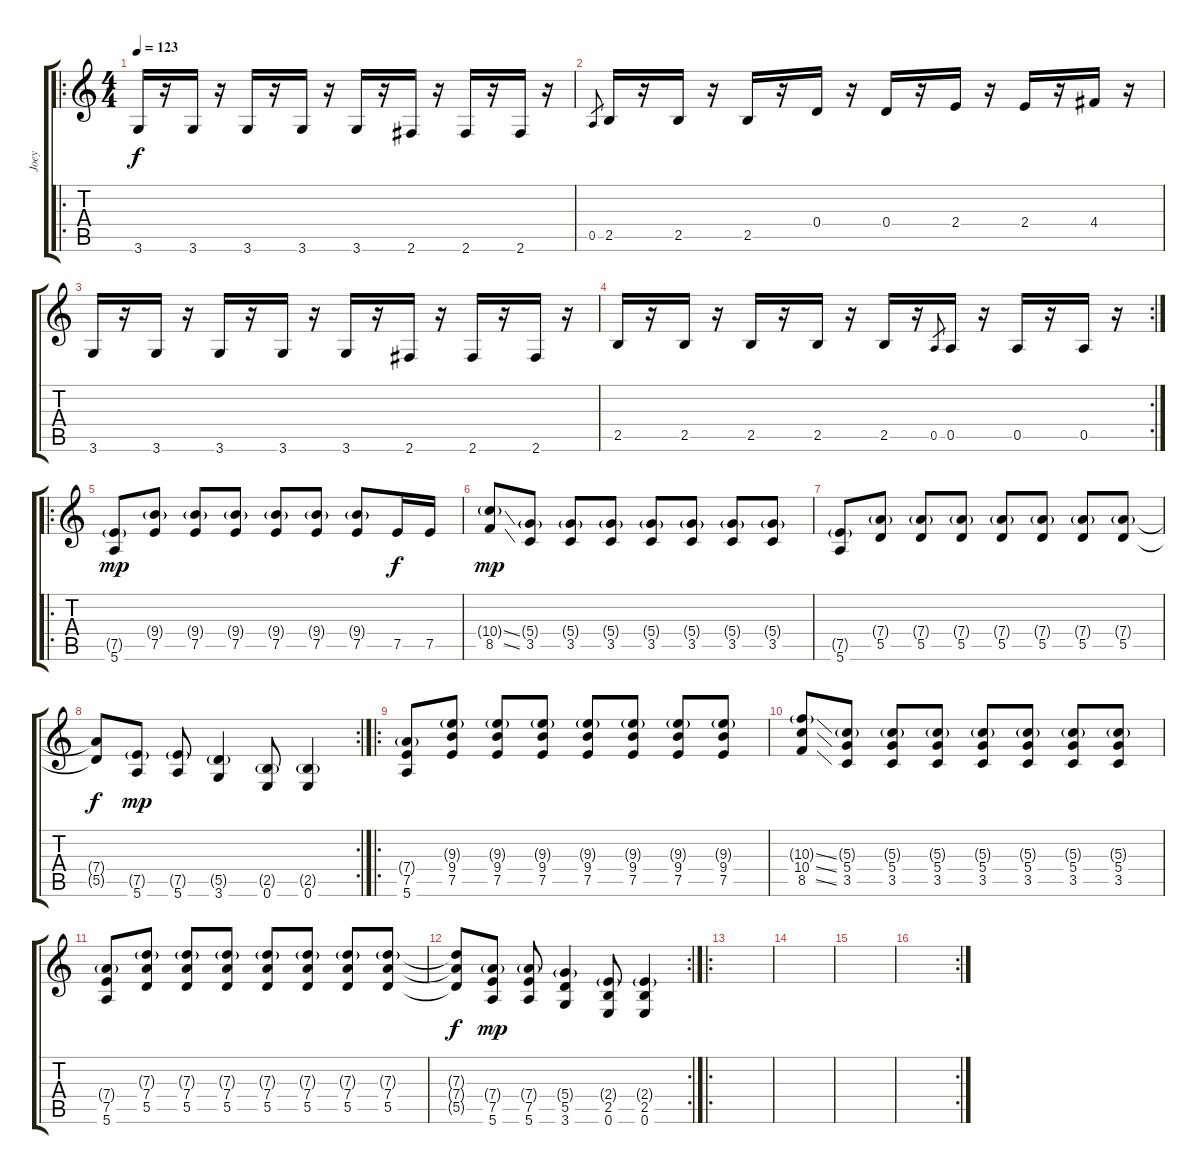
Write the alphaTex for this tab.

\track ("Joey" "Joey") {instrument distortionguitar}
\staff {score tabs}
\tuning (E4 B3 G3 D3 A2 E2) {hide}
\ro
\ts (4 4)
\tempo 123
\clef g2
\ks c
3.6.16{dy f} r.16 3.6.16 r.16 3.6.16 r.16 3.6.16 r.16 3.6.16 r.16 2.6.16 r.16 2.6.16 r.16 2.6.16 r.16 |
0.5.8{gr} 2.5.16 r.16 2.5.16 r.16 2.5.16 r.16 0.4.16 r.16 0.4.16 r.16 2.4.16 r.16 2.4.16 r.16 4.4.16 r.16 |
3.6.16 r.16 3.6.16 r.16 3.6.16 r.16 3.6.16 r.16 3.6.16 r.16 2.6.16 r.16 2.6.16 r.16 2.6.16 r.16 |
\rc 2
2.5.16 r.16 2.5.16 r.16 2.5.16 r.16 2.5.16 r.16 2.5.16 r.16 0.5.8{gr} 0.5.16 r.16 0.5.16 r.16 0.5.16 r.16 |
\ro
(7.5{g} 5.6).8{dy mp} (9.4{g} 7.5).8 (9.4{g} 7.5).8 (9.4{g} 7.5).8 (9.4{g} 7.5).8 (9.4{g} 7.5).8 (9.4{g} 7.5).8 7.5.16{dy f} 7.5.16 |
(10.4{ss g} 8.5{ss}).8{dy mp} (5.4{g} 3.5).8 (5.4{g} 3.5).8 (5.4{g} 3.5).8 (5.4{g} 3.5).8 (5.4{g} 3.5).8 (5.4{g} 3.5).8 (5.4{g} 3.5).8 |
(7.5{g} 5.6).8 (7.4{g} 5.5).8 (7.4{g} 5.5).8 (7.4{g} 5.5).8 (7.4{g} 5.5).8 (7.4{g} 5.5).8 (7.4{g} 5.5).8 (7.4{g} 5.5).8 |
\rc 2
(7.4{t} 5.5{t}).8{dy f} (7.5{g} 5.6).8{dy mp} (7.5{g} 5.6).8 (5.5{g} 3.6).4 (2.5{g} 0.6).8 (2.5{g} 0.6).4 |
\ro
(7.4{g} 7.5 5.6).8{volume 16 balance 8 instrument distortionguitar} (9.3{g} 9.4 7.5).8 (9.3{g} 9.4 7.5).8 (9.3{g} 9.4 7.5).8 (9.3{g} 9.4 7.5).8 (9.3{g} 9.4 7.5).8 (9.3{g} 9.4 7.5).8 (9.3{g} 9.4 7.5).8 |
(10.3{ss g} 10.4{ss} 8.5{ss}).8 (5.3{g} 5.4 3.5).8 (5.3{g} 5.4 3.5).8 (5.3{g} 5.4 3.5).8 (5.3{g} 5.4 3.5).8 (5.3{g} 5.4 3.5).8 (5.3{g} 5.4 3.5).8 (5.3{g} 5.4 3.5).8 |
(7.4{g} 7.5 5.6).8 (7.3{g} 7.4 5.5).8 (7.3{g} 7.4 5.5).8 (7.3{g} 7.4 5.5).8 (7.3{g} 7.4 5.5).8 (7.3{g} 7.4 5.5).8 (7.3{g} 7.4 5.5).8 (7.3{g} 7.4 5.5).8 |
\rc 2
(7.3{t} 7.4{t} 5.5{t}).8{dy f} (7.4{g} 7.5 5.6).8{dy mp} (7.4{g} 7.5 5.6).8 (5.4{g} 5.5 3.6).4 (2.4{g} 2.5 0.6).8 (2.4{g} 2.5 0.6).4 |
\ro
|
|
|
\rc 2
